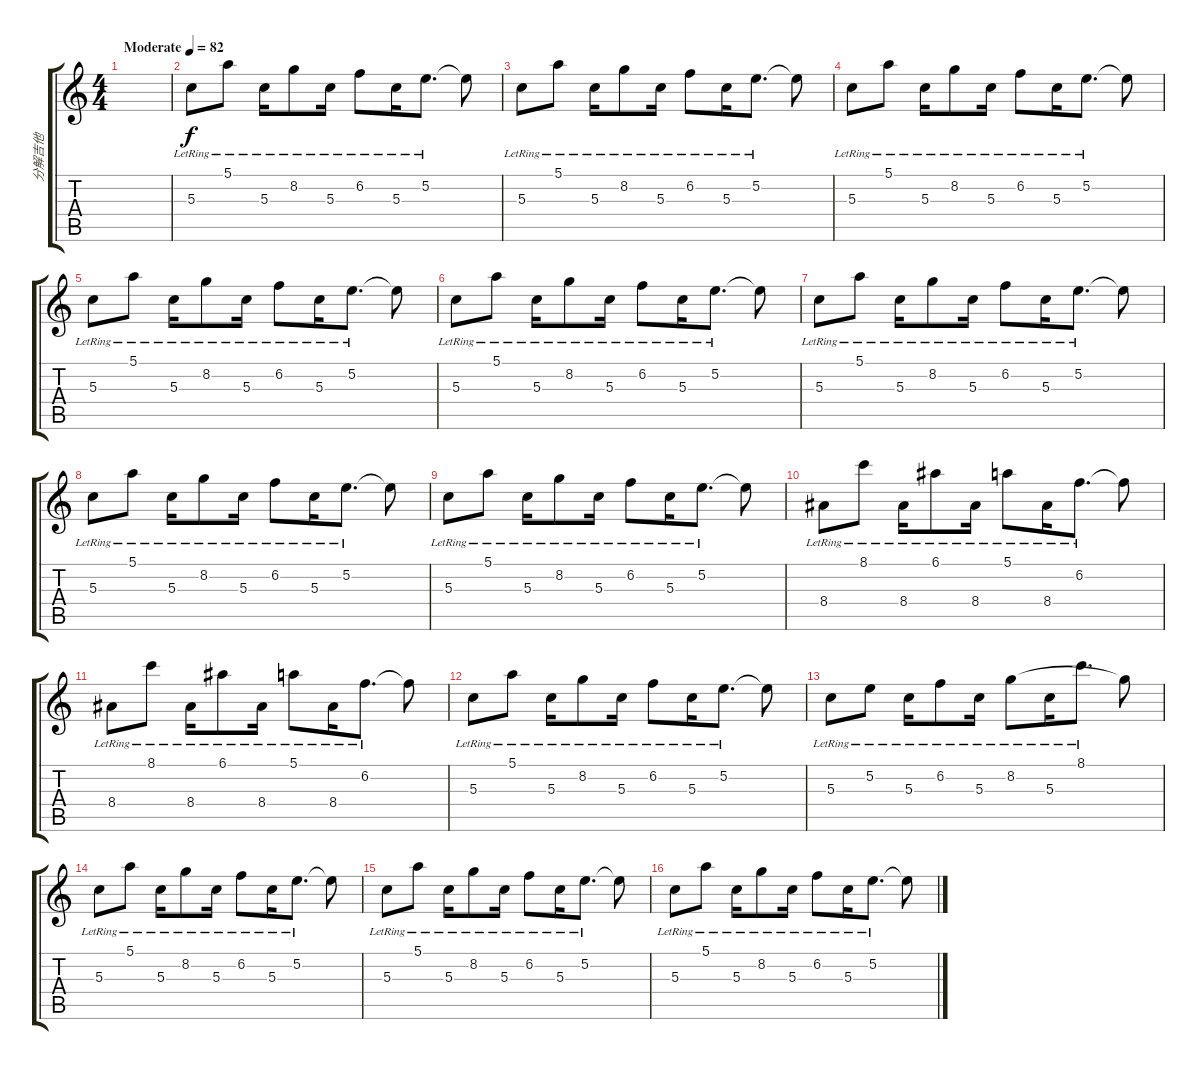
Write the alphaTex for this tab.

\track ("分解吉他" "分解吉他") {instrument electricguitarclean}
\staff {score tabs}
\tuning (E4 B3 G3 D3 A2 E2) {hide}
\ts (4 4)
\section ("" "")
\tempo (82 "Moderate")
\clef g2
\ks c
|
5.3{lr}.8 5.1{lr}.8 5.3{lr}.16 8.2{lr}.8 5.3{lr}.16 6.2{lr}.8 5.3{lr}.16 5.2{lr}.8{d} 5.2{t}.8 |
5.3{lr}.8 5.1{lr}.8 5.3{lr}.16 8.2{lr}.8 5.3{lr}.16 6.2{lr}.8 5.3{lr}.16 5.2{lr}.8{d} 5.2{t}.8 |
5.3{lr}.8 5.1{lr}.8 5.3{lr}.16 8.2{lr}.8 5.3{lr}.16 6.2{lr}.8 5.3{lr}.16 5.2{lr}.8{d} 5.2{t}.8 |
5.3{lr}.8 5.1{lr}.8 5.3{lr}.16 8.2{lr}.8 5.3{lr}.16 6.2{lr}.8 5.3{lr}.16 5.2{lr}.8{d} 5.2{t}.8 |
5.3{lr}.8 5.1{lr}.8 5.3{lr}.16 8.2{lr}.8 5.3{lr}.16 6.2{lr}.8 5.3{lr}.16 5.2{lr}.8{d} 5.2{t}.8 |
5.3{lr}.8 5.1{lr}.8 5.3{lr}.16 8.2{lr}.8 5.3{lr}.16 6.2{lr}.8 5.3{lr}.16 5.2{lr}.8{d} 5.2{t}.8 |
5.3{lr}.8 5.1{lr}.8 5.3{lr}.16 8.2{lr}.8 5.3{lr}.16 6.2{lr}.8 5.3{lr}.16 5.2{lr}.8{d} 5.2{t}.8 |
5.3{lr}.8 5.1{lr}.8 5.3{lr}.16 8.2{lr}.8 5.3{lr}.16 6.2{lr}.8 5.3{lr}.16 5.2{lr}.8{d} 5.2{t}.8 |
8.4{lr}.8 8.1{lr}.8 8.4{lr}.16 6.1{lr}.8 8.4{lr}.16 5.1{lr}.8 8.4{lr}.16 6.2{lr}.8{d} 6.2{t}.8 |
8.4{lr}.8 8.1{lr}.8 8.4{lr}.16 6.1{lr}.8 8.4{lr}.16 5.1{lr}.8 8.4{lr}.16 6.2{lr}.8{d} 6.2{t}.8 |
5.3{lr}.8 5.1{lr}.8 5.3{lr}.16 8.2{lr}.8 5.3{lr}.16 6.2{lr}.8 5.3{lr}.16 5.2{lr}.8{d} 5.2{t}.8 |
5.3{lr}.8 5.2{lr}.8 5.3{lr}.16 6.2{lr}.8 5.3{lr}.16 8.2{lr}.8 5.3{lr}.16 8.1{lr}.8{d} 8.2{t}.8 |
5.3{lr}.8 5.1{lr}.8 5.3{lr}.16 8.2{lr}.8 5.3{lr}.16 6.2{lr}.8 5.3{lr}.16 5.2{lr}.8{d} 5.2{t}.8 |
5.3{lr}.8 5.1{lr}.8 5.3{lr}.16 8.2{lr}.8 5.3{lr}.16 6.2{lr}.8 5.3{lr}.16 5.2{lr}.8{d} 5.2{t}.8 |
5.3{lr}.8 5.1{lr}.8 5.3{lr}.16 8.2{lr}.8 5.3{lr}.16 6.2{lr}.8 5.3{lr}.16 5.2{lr}.8{d} 5.2{t}.8
